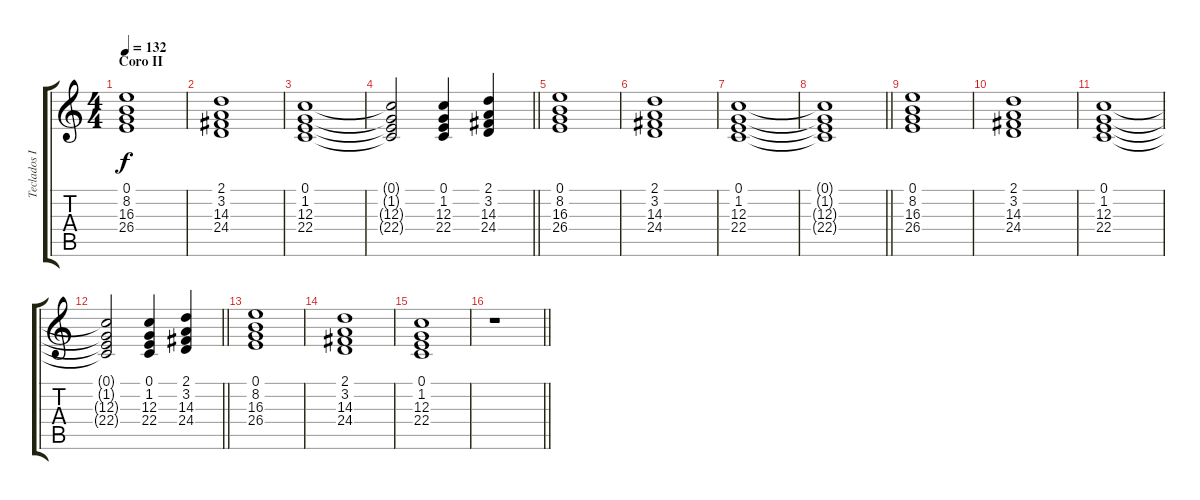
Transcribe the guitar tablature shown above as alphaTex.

\track ("Teclados II" "Teclados I") {instrument stringensemble1}
\staff {score tabs}
\tuning (E4 B3 G3 D3 A2 E2) {hide}
\ts (4 4)
\section ("" "Coro II")
\tempo 132
\clef g2
\ks c
(0.1 8.2 16.3 26.4).1{dy f} |
(2.1 3.2 14.3 24.4).1 |
(0.1 1.2 12.3 22.4).1 |
\barLineRight lightlight
(0.1{t} 1.2{t} 12.3{t} 22.4{t}).2 (0.1 1.2 12.3 22.4).4 (2.1 3.2 14.3 24.4).4 |
(0.1 8.2 16.3 26.4).1 |
(2.1 3.2 14.3 24.4).1 |
(0.1 1.2 12.3 22.4).1 |
\barLineRight lightlight
(0.1{t} 1.2{t} 12.3{t} 22.4{t}).1 |
(0.1 8.2 16.3 26.4).1 |
(2.1 3.2 14.3 24.4).1 |
(0.1 1.2 12.3 22.4).1 |
\barLineRight lightlight
(0.1{t} 1.2{t} 12.3{t} 22.4{t}).2 (0.1 1.2 12.3 22.4).4 (2.1 3.2 14.3 24.4).4 |
(0.1 8.2 16.3 26.4).1 |
(2.1 3.2 14.3 24.4).1 |
(0.1 1.2 12.3 22.4).1 |
\barLineRight lightlight
r.1
